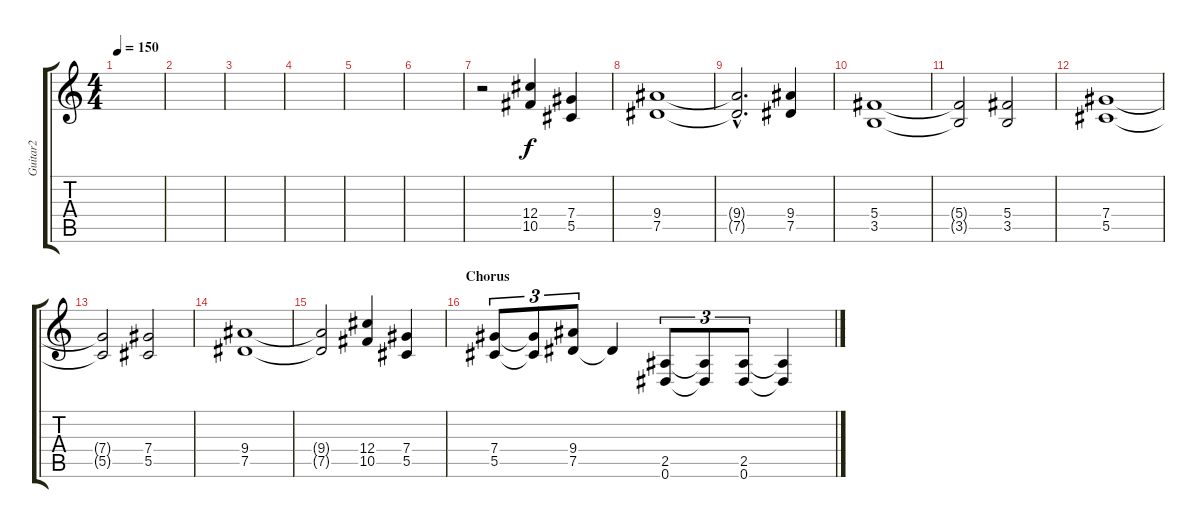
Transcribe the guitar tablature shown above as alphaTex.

\track ("Guitar2" "Guitar2") {instrument distortionguitar}
\staff {score tabs}
\tuning (Eb4 Bb3 Gb3 Db3 Ab2 Eb2) {hide}
\ts (4 4)
\tempo 150
\clef g2
\ks c
|
|
|
|
|
|
r.2 (12.4 10.5).4 (7.4 5.5).4 |
(9.4 7.5).1 |
(9.4{hac t} 7.5{hac t}).2{d} (9.4 7.5).4 |
(5.4 3.5).1 |
(5.4{t} 3.5{t}).2 (5.4 3.5).2 |
(7.4 5.5).1 |
(7.4{t} 5.5{t}).2 (7.4 5.5).2 |
(9.4 7.5).1 |
(9.4{t} 7.5{t}).2 (12.4 10.5).4 (7.4 5.5).4 |
\section ("" "Chorus")
(7.4 5.5).8{tu (3 2)} (7.4{t} 5.5{t}).8{tu (3 2)} (9.4 7.5).8{tu (3 2)} 7.5{t}.4 (2.5 0.6).8{tu (3 2)} (2.5{t} 0.6{t}).8{tu (3 2)} (2.5 0.6).8{tu (3 2)} (2.5{t} 0.6{t}).4
